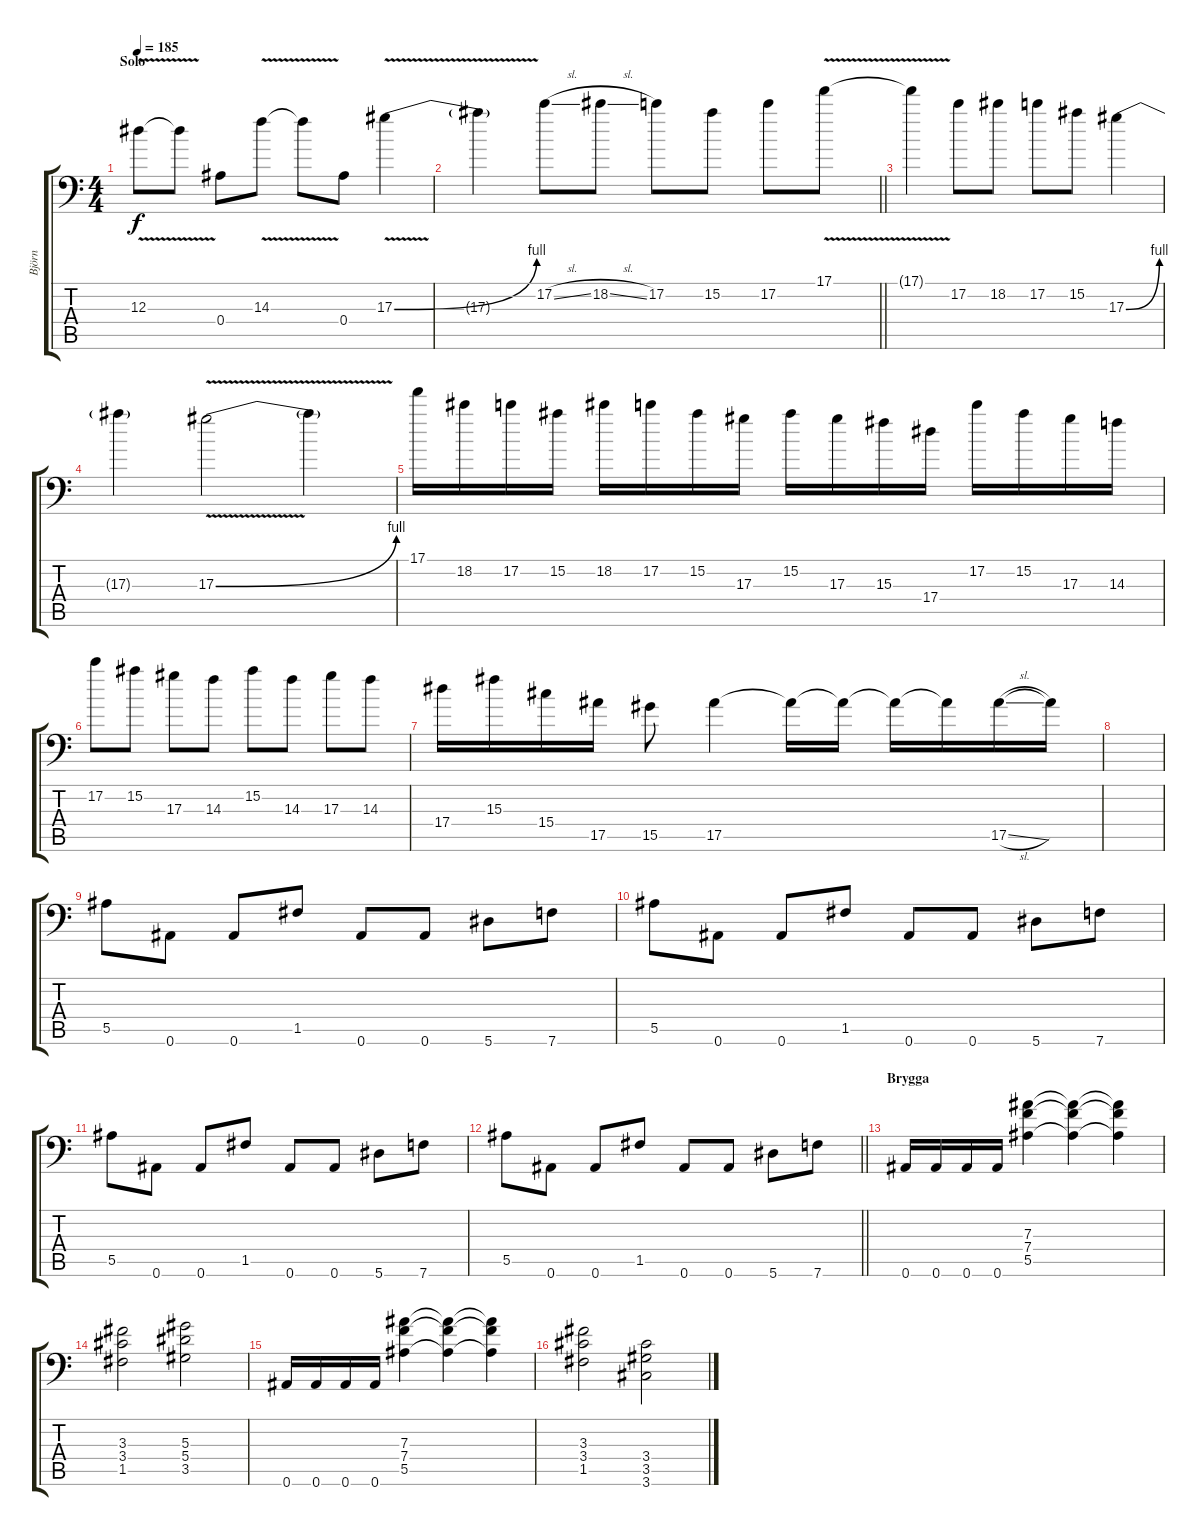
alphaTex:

\track ("Björn" "Björn") {instrument distortionguitar}
\staff {score tabs}
\tuning (C4 G3 Eb3 Bb2 F2 Bb1) {hide}
\ts (4 4)
\section ("" "Solo")
\tempo 185
\clef f4
\ks c
12.3{v}.8{dy f} 12.3{t}.8 0.4.8 14.3{v}.8 14.3{t}.8 0.4.8 17.3{be (bend 0 0 60 4) v}.4 |
\barLineRight lightlight
17.3{t}.4 17.2{sl}.8 18.2{sl}.8 17.2.8 15.2.8 17.2.8 17.1{v}.8 |
\section ("" "")
17.1{t}.4 17.2.8 18.2.8 17.2.8 15.2.8 17.3{be (bend 0 0 60 4)}.4 |
17.3{t}.4 17.3{be (bend 0 0 60 4) v}.2 17.3{t}.4 |
17.1.16 18.2.16 17.2.16 15.2.16 18.2.16 17.2.16 15.2.16 17.3.16 15.2.16 17.3.16 15.3.16 17.4.16 17.2.16 15.2.16 17.3.16 14.3.16 |
17.2.8 15.2.8 17.3.8 14.3.8 15.2.8 14.3.8 17.3.8 14.3.8 |
17.4.16 15.3.16 15.4.16 17.5.16 15.5.8 17.5.4 17.5{t}.16 17.5{t}.16 17.5{t}.16 17.5{t}.16 17.5{sl}.16 17.5{t}.16 |
|
5.5.8 0.6.8 0.6.8 1.5.8 0.6.8 0.6.8 5.6.8 7.6.8 |
5.5.8 0.6.8 0.6.8 1.5.8 0.6.8 0.6.8 5.6.8 7.6.8 |
5.5.8 0.6.8 0.6.8 1.5.8 0.6.8 0.6.8 5.6.8 7.6.8 |
\barLineRight lightlight
5.5.8 0.6.8 0.6.8 1.5.8 0.6.8 0.6.8 5.6.8 7.6.8 |
\section ("" "Brygga")
0.6.16 0.6.16 0.6.16 0.6.16 (7.3 7.4 5.5).4 (7.3{t} 7.4{t} 5.5{t}).4 (7.3{t} 7.4{t} 5.5{t}).4 |
(3.3 3.4 1.5).2 (5.3 5.4 3.5).2 |
0.6.16 0.6.16 0.6.16 0.6.16 (7.3 7.4 5.5).4 (7.3{t} 7.4{t} 5.5{t}).4 (7.3{t} 7.4{t} 5.5{t}).4 |
(3.3 3.4 1.5).2 (3.4 3.5 3.6).2
